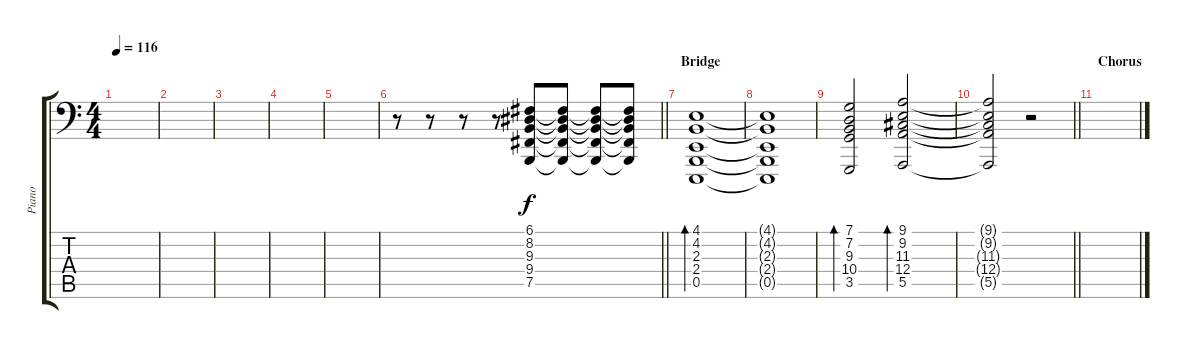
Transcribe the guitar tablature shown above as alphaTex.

\track ("Piano" "Piano") {mute instrument acousticgrandpiano}
\staff {score tabs}
\tuning (C3 G2 D2 A1 E1 B0) {hide}
\ts (4 4)
\tempo 116
\clef f4
\ks c
|
|
|
|
|
\barLineRight lightlight
r.8 r.8 r.8 r.8 (6.1 8.2 9.3 9.4 7.5).8 (6.1{t} 8.2{t} 9.3{t} 9.4{t} 7.5{t}).8{volume 16} (6.1{t} 8.2{t} 9.3{t} 9.4{t} 7.5{t}).8 (6.1{t} 8.2{t} 9.3{t} 9.4{t} 7.5{t}).8 |
\section ("" "Bridge")
(4.1 4.2 2.3 2.4 0.5).1{bd 120} |
(4.1{t} 4.2{t} 2.3{t} 2.4{t} 0.5{t}).1 |
(7.1 7.2 9.3 10.4 3.5).2{bd 120} (9.1 9.2 11.3 12.4 5.5).2{bd 120} |
\barLineRight lightlight
(9.1{t} 9.2{t} 11.3{t} 12.4{t} 5.5{t}).2 r.2 |
\section ("" "Chorus")
